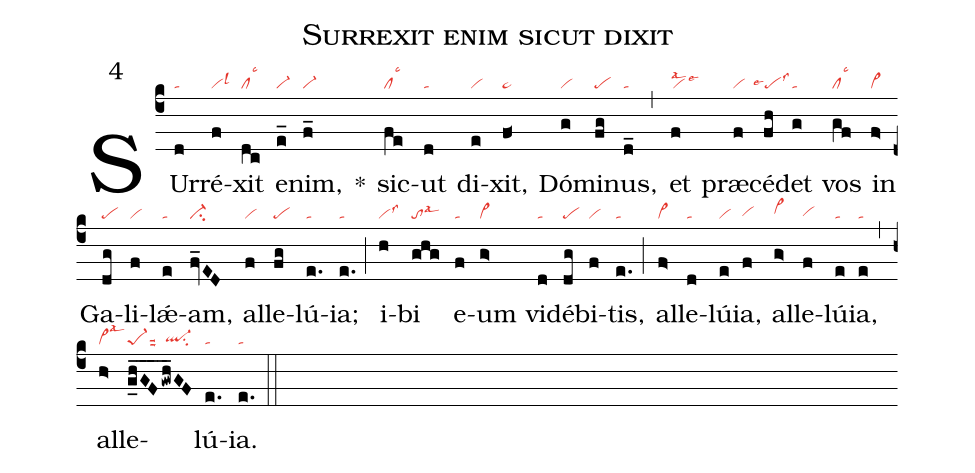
name: Surrexit enim sicut dixit;
mode: 4;
nabc-lines: 1;
%%
(c4)
SUr(d|ta)ré(f|vilsl3)xit(dc|cllsc3) e(e_|vi-)nim,(f_|vi-) *()
sic(fe|cllsc3)ut(d|ta) di(e|vi)xit,(f<|ta>) Dó(g|vi)mi(fg|pe)nus,(d_|ta) (,)
et(f|vilsal2lse3) præ(f|vi)cé(fh|```pelse4lss3)det(g|ta) vos(gf|cllsc3) in(f>|vi>) Ga(dg|pe)li(f|vi)lǽ(e|ta)am,(fv_ED|ci-) al(f|vi)le(fg|pe)lú(e.|ta)ia;(e.|ta) (;)
i(h|vilss3)bi(ghg|tolsal3) e(f|ta)um(g>|vi>) vi(d|ta)dé(dg|pe)bi(f|vi)tis,(e.|ta) (;)
al(f>|vi>)le(d|ta)lú(e|vi)ia,(f|vihg) al(g>|vi>hh)le(f|vihg)lú(e|ta)ia,(e|ta) (,)
al(h>|vi>lsal3)le(g_0h_1G_1F_1gwh_1GF|pe-1suu2```ql-hgsu2)lú(e.|ta)ia.(e.|ta) (::)
